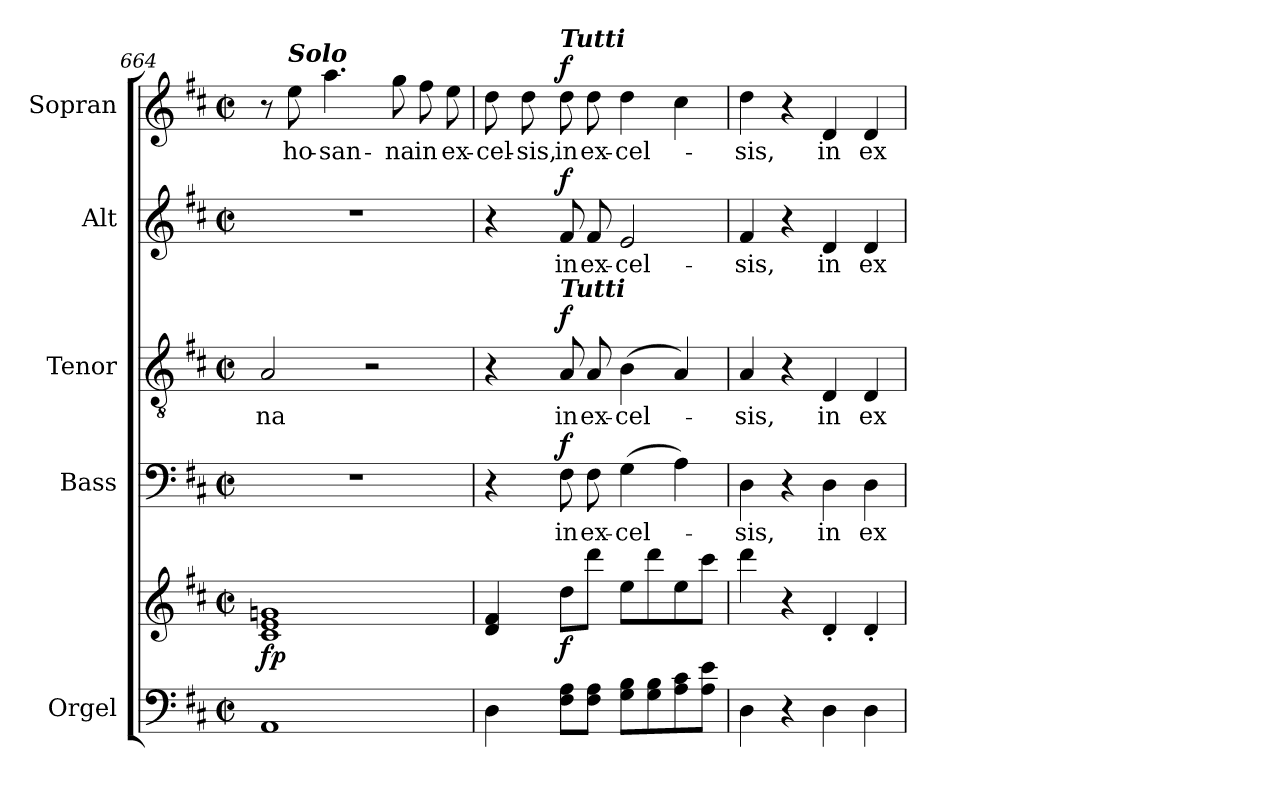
**kern	**kern	**dynam	**kern	**text	**dynam	**kern	**text	**dynam	**kern	**text	**dynam	**kern	**text	**dynam
*part5	*part5	*part5	*part4	*part4	*part4	*part3	*part3	*part3	*part2	*part2	*part2	*part1	*part1	*part1
*staff6	*staff5	*staff5/6	*staff4	*staff4	*staff4	*staff3	*staff3	*staff3	*staff2	*staff2	*staff2	*staff1	*staff1	*staff1
*I"Orgel	*	*	*I"Bass	*	*	*I"Tenor	*	*	*I"Alt	*	*	*I"Sopran	*	*
*I'Org.	*	*	*I'B.	*	*	*I'T.	*	*	*I'A.	*	*	*I'S.	*	*
!!LO:PB:g=z
*clefF4	*clefG2	*	*clefF4	*	*	*clefGv2	*	*	*clefG2	*	*	*clefG2	*	*
*k[f#c#]	*k[f#c#]	*	*k[f#c#]	*	*	*k[f#c#]	*	*	*k[f#c#]	*	*	*k[f#c#]	*	*
*D:	*D:	*	*D:	*	*	*D:	*	*	*D:	*	*	*D:	*	*
*M2/2	*M2/2	*	*M2/2	*	*	*M2/2	*	*	*M2/2	*	*	*M2/2	*	*
*met(c|)	*met(c|)	*	*met(c|)	*	*	*met(c|)	*	*	*met(c|)	*	*	*met(c|)	*	*
=664	=664	=664	=664	=664	=664	=664	=664	=664	=664	=664	=664	=664	=664	=664
!	!	!LO:DY:b	!	!	!	!	!LO:LY:b	!	!	!	!	!	!	!
1AA	1c# 1e 1gn	fp	1r	.	.	2A/	-na	.	1r	.	.	8r	.	.
!	!	!	!	!	!	!	!	!	!	!	!	!LO:TX:a:Bi:t=Solo	!	!
!	!	!	!	!	!	!	!	!	!	!	!	!	!LO:LY:b	!
.	.	.	.	.	.	.	.	.	.	.	.	8ee\	ho-	.
!	!	!	!	!	!	!	!	!	!	!	!	!	!LO:LY:b	!
.	.	.	.	.	.	.	.	.	.	.	.	4.aa\	-san-	.
.	.	.	.	.	.	2r	.	.	.	.	.	.	.	.
!	!	!	!	!	!	!	!	!	!	!	!	!	!LO:LY:b	!
.	.	.	.	.	.	.	.	.	.	.	.	8gg\	-na	.
!	!	!	!	!	!	!	!	!	!	!	!	!	!LO:LY:b	!
.	.	.	.	.	.	.	.	.	.	.	.	8ff#\	in	.
!	!	!	!	!	!	!	!	!	!	!	!	!	!LO:LY:b	!
.	.	.	.	.	.	.	.	.	.	.	.	8ee\	ex-	.
=665	=665	=665	=665	=665	=665	=665	=665	=665	=665	=665	=665	=665	=665	=665
!	!	!	!	!	!	!	!	!	!	!	!	!	!LO:LY:b	!
4D\	4d/ 4f#/	.	4r	.	.	4r	.	.	4r	.	.	8dd\	-cel-	.
!	!	!	!	!	!	!	!	!	!	!	!	!	!LO:LY:b	!
.	.	.	.	.	.	.	.	.	.	.	.	8dd\	-sis,	.
!	!	!	!	!	!	!	!	!	!	!	!	!LO:TX:a:Bi:t=Tutti	!	!
!	!	!	!	!	!	!LO:TX:a:Bi:t=Tutti	!	!	!	!	!	!	!	!
!	!	!LO:DY:b	!	!LO:LY:b	!LO:DY:a	!	!LO:LY:b	!LO:DY:a	!	!LO:LY:b	!LO:DY:a	!	!LO:LY:b	!LO:DY:a
8F#\ 8A\L	8dd\L	f	8F#\	in	f	8A/	in	f	8f#/	in	f	8dd\	in	f
!	!	!	!	!LO:LY:b	!	!	!LO:LY:b	!	!	!LO:LY:b	!	!	!LO:LY:b	!
8F#\ 8A\J	8ddd\J	.	8F#\	ex-	.	8A/	ex-	.	8f#/	ex-	.	8dd\	ex-	.
!	!	!	!	!LO:LY:b	!	!	!LO:LY:b	!	!	!LO:LY:b	!	!	!LO:LY:b	!
8G\ 8B\L	8ee\L	.	(>4G\	-cel-	.	(>4B\	-cel-	.	2e/	-cel-	.	4dd\	-cel-	.
8G\ 8B\	8ddd\	.	.	.	.	.	.	.	.	.	.	.	.	.
8A\ 8c#\	8ee\	.	4A\)	.	.	4A/)	.	.	.	.	.	4cc#\	.	.
8A\ 8e\J	8ccc#\J	.	.	.	.	.	.	.	.	.	.	.	.	.
=666	=666	=666	=666	=666	=666	=666	=666	=666	=666	=666	=666	=666	=666	=666
!	!	!	!	!LO:LY:b	!	!	!LO:LY:b	!	!	!LO:LY:b	!	!	!LO:LY:b	!
4D\	4ddd\	.	4D\	-sis,	.	4A/	-sis,	.	4f#/	-sis,	.	4dd\	-sis,	.
4r	4r	.	4r	.	.	4r	.	.	4r	.	.	4r	.	.
!	!	!	!	!LO:LY:b	!	!	!LO:LY:b	!	!	!LO:LY:b	!	!	!LO:LY:b	!
4D\	4d'</	.	4D\	in	.	4D/	in	.	4d/	in	.	4d/	in	.
!	!	!	!	!LO:LY:b	!	!	!LO:LY:b	!	!	!LO:LY:b	!	!	!LO:LY:b	!
4D\	4d'</	.	4D\	ex-	.	4D/	ex-	.	4d/	ex-	.	4d/	ex-	.
=	=	=	=	=	=	=	=	=	=	=	=	=	=	=
*-	*-	*-	*-	*-	*-	*-	*-	*-	*-	*-	*-	*-	*-	*-
